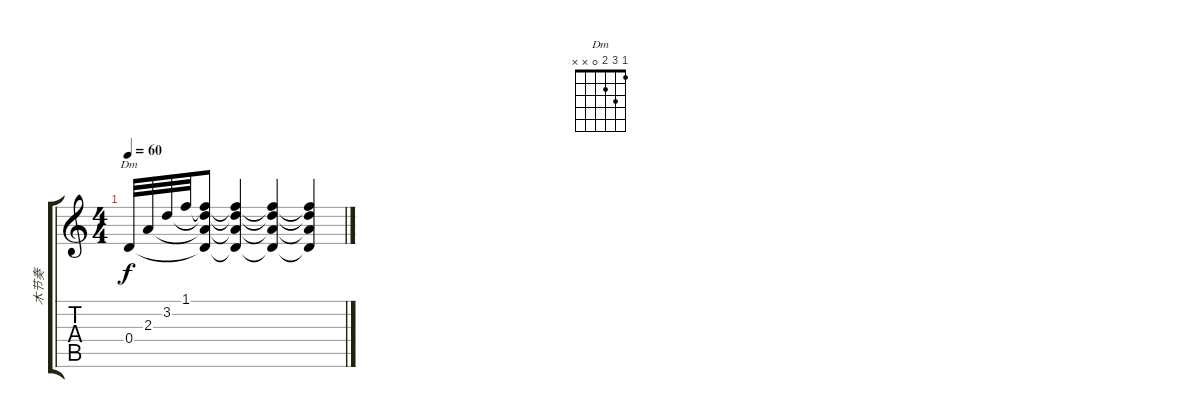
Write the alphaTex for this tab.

\track ("木节奏" "木节奏") {instrument acousticguitarsteel}
\staff {score tabs}
\tuning (E4 B3 G3 D3 A2 E2) {hide}
\chord ("Dm" 1 3 2 0 x x)
\ts (4 4)
\tempo 60
\clef g2
\ks c
0.4.32{ch "Dm" dy f} 2.3.32 3.2.32 1.1.32 (1.1{t} 3.2{t} 2.3{t} 0.4{t}).8 (1.1{t} 3.2{t} 2.3{t} 0.4{t}).4 (1.1{t} 3.2{t} 2.3{t} 0.4{t}).4 (1.1{t} 3.2{t} 2.3{t} 0.4{t}).4
